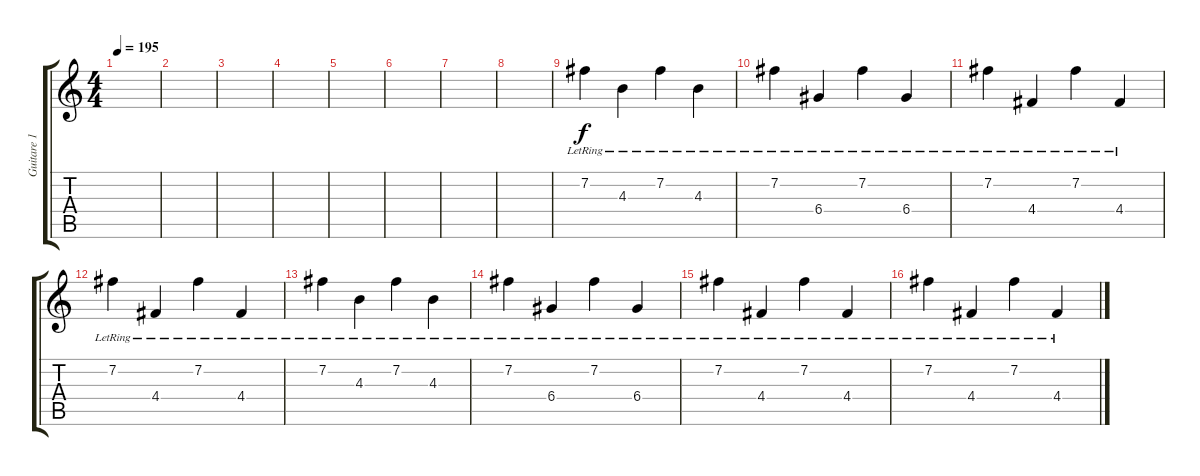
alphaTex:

\track ("Guitare 1" "Guitare 1") {instrument distortionguitar}
\staff {score tabs}
\tuning (E4 B3 G3 D3 A2 E2) {hide}
\ts (4 4)
\tempo 195
\clef g2
\ks c
|
|
|
|
|
|
|
|
7.2{lr}.4 4.3{lr}.4 7.2{lr}.4 4.3{lr}.4 |
7.2{lr}.4 6.4{lr}.4 7.2{lr}.4 6.4{lr}.4 |
7.2{lr}.4 4.4{lr}.4 7.2{lr}.4 4.4{lr}.4 |
7.2{lr}.4 4.4{lr}.4 7.2{lr}.4 4.4{lr}.4 |
7.2{lr}.4 4.3{lr}.4 7.2{lr}.4 4.3{lr}.4 |
7.2{lr}.4 6.4{lr}.4 7.2{lr}.4 6.4{lr}.4 |
7.2{lr}.4 4.4{lr}.4 7.2{lr}.4 4.4{lr}.4 |
7.2{lr}.4 4.4{lr}.4 7.2{lr}.4 4.4{lr}.4
